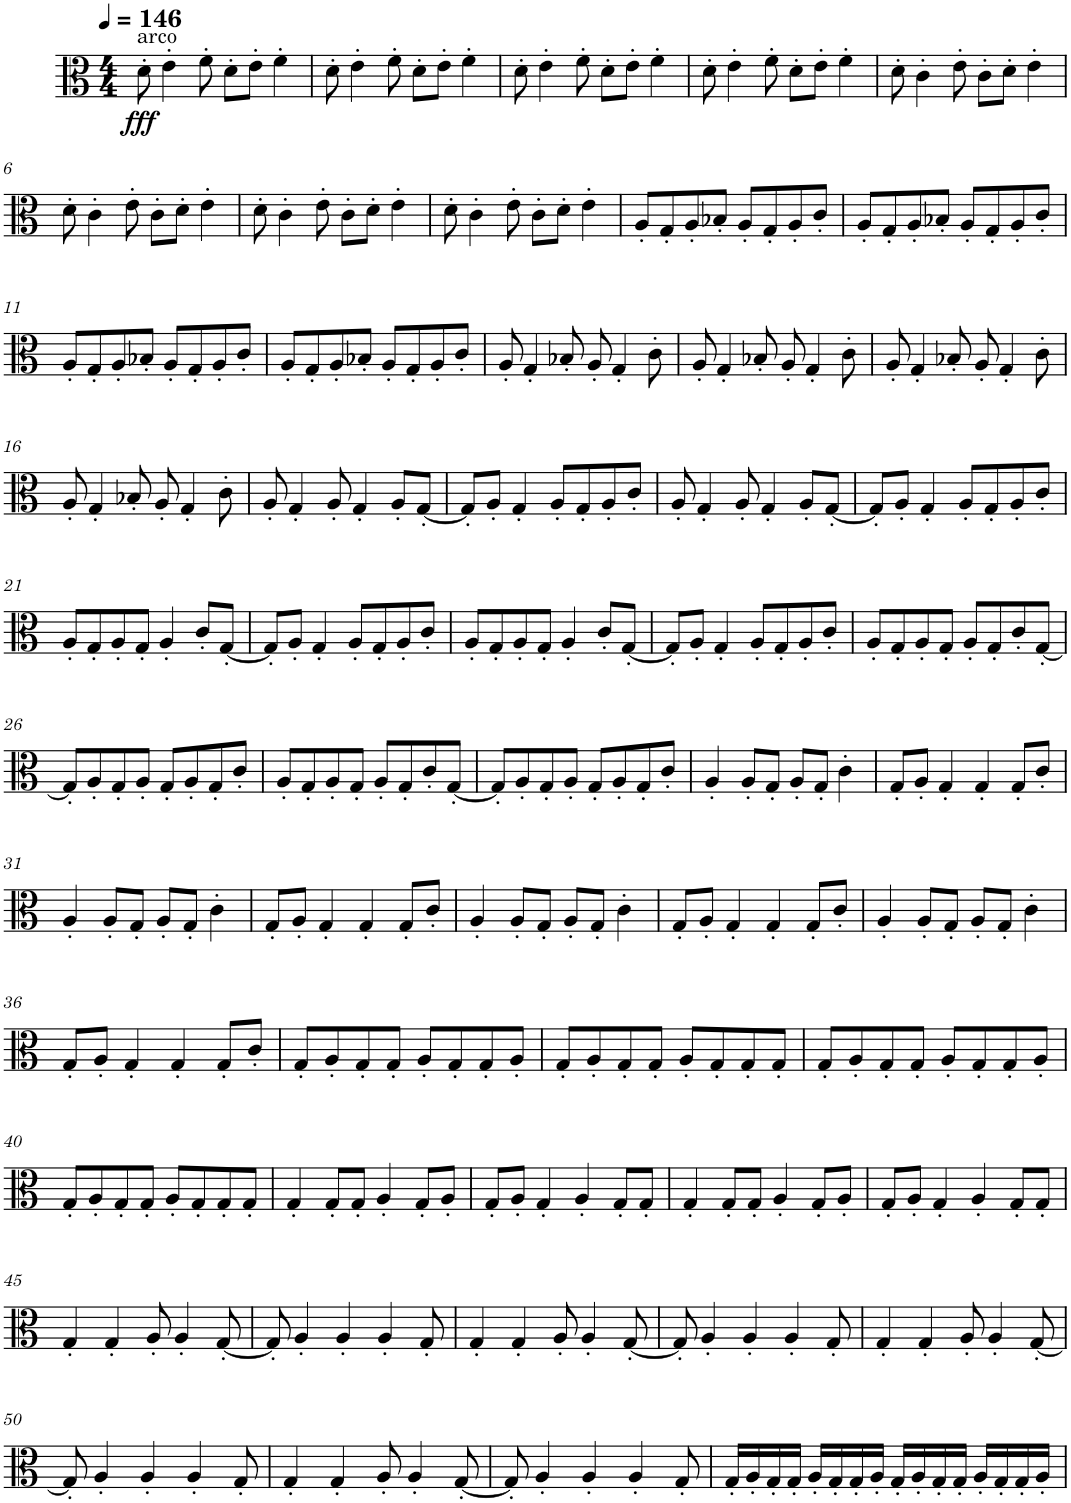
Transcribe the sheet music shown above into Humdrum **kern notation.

**kern	**dynam
*part1	*part1
*staff1	*staff1
*I"Viola	*
*I'Vla.	*
*clefC3	*
*k[]	*
*M4/4	*
*MM146	*
=1	=1
!LO:TX:a:t=arco	!
!	!LO:DY:b
8d'\	fff
4e'\	.
8f'\	.
8d'\L	.
8e'\J	.
4f'\	.
=2	=2
8d'\	.
4e'\	.
8f'\	.
8d'\L	.
8e'\J	.
4f'\	.
=3	=3
8d'\	.
4e'\	.
8f'\	.
8d'\L	.
8e'\J	.
4f'\	.
=4	=4
8d'\	.
4e'\	.
8f'\	.
8d'\L	.
8e'\J	.
4f'\	.
=5	=5
8d'\	.
4c'\	.
8e'\	.
8c'\L	.
8d'\J	.
4e'\	.
!!LO:LB:g=z
=6	=6
8d'\	.
4c'\	.
8e'\	.
8c'\L	.
8d'\J	.
4e'\	.
=7	=7
8d'\	.
4c'\	.
8e'\	.
8c'\L	.
8d'\J	.
4e'\	.
=8	=8
8d'\	.
4c'\	.
8e'\	.
8c'\L	.
8d'\J	.
4e'\	.
=9	=9
8A'/L	.
8G'/	.
8A'/	.
8B-X'/J	.
8A'/L	.
8G'/	.
8A'/	.
8c'/J	.
=10	=10
8A'/L	.
8G'/	.
8A'/	.
8B-X'/J	.
8A'/L	.
8G'/	.
8A'/	.
8c'/J	.
!!LO:LB:g=z
=11	=11
8A'/L	.
8G'/	.
8A'/	.
8B-X'/J	.
8A'/L	.
8G'/	.
8A'/	.
8c'/J	.
=12	=12
8A'/L	.
8G'/	.
8A'/	.
8B-X'/J	.
8A'/L	.
8G'/	.
8A'/	.
8c'/J	.
=13	=13
8A'/	.
4G'/	.
8B-X'/	.
8A'/	.
4G'/	.
8c'\	.
=14	=14
8A'/	.
4G'/	.
8B-X'/	.
8A'/	.
4G'/	.
8c'\	.
=15	=15
8A'/	.
4G'/	.
8B-X'/	.
8A'/	.
4G'/	.
8c'\	.
!!LO:LB:g=z
=16	=16
8A'/	.
4G'/	.
8B-X'/	.
8A'/	.
4G'/	.
8c'\	.
=17	=17
8A'/	.
4G'/	.
8A'/	.
4G'/	.
8A'/L	.
[8G'/J	.
=18	=18
8G'/L]	.
8A'/J	.
4G'/	.
8A'/L	.
8G'/	.
8A'/	.
8c'/J	.
=19	=19
8A'/	.
4G'/	.
8A'/	.
4G'/	.
8A'/L	.
[8G'/J	.
=20	=20
8G'/L]	.
8A'/J	.
4G'/	.
8A'/L	.
8G'/	.
8A'/	.
8c'/J	.
!!LO:LB:g=z
=21	=21
8A'/L	.
8G'/	.
8A'/	.
8G'/J	.
4A'/	.
8c'/L	.
[8G'/J	.
=22	=22
8G'/L]	.
8A'/J	.
4G'/	.
8A'/L	.
8G'/	.
8A'/	.
8c'/J	.
=23	=23
8A'/L	.
8G'/	.
8A'/	.
8G'/J	.
4A'/	.
8c'/L	.
[8G'/J	.
=24	=24
8G'/L]	.
8A'/J	.
4G'/	.
8A'/L	.
8G'/	.
8A'/	.
8c'/J	.
=25	=25
8A'/L	.
8G'/	.
8A'/	.
8G'/J	.
8A'/L	.
8G'/	.
8c'/	.
[8G'/J	.
!!LO:LB:g=z
=26	=26
8G'/L]	.
8A'/	.
8G'/	.
8A'/J	.
8G'/L	.
8A'/	.
8G'/	.
8c'/J	.
=27	=27
8A'/L	.
8G'/	.
8A'/	.
8G'/J	.
8A'/L	.
8G'/	.
8c'/	.
[8G'/J	.
=28	=28
8G'/L]	.
8A'/	.
8G'/	.
8A'/J	.
8G'/L	.
8A'/	.
8G'/	.
8c'/J	.
=29	=29
4A'/	.
8A'/L	.
8G'/J	.
8A'/L	.
8G'/J	.
4c'\	.
=30	=30
8G'/L	.
8A'/J	.
4G'/	.
4G'/	.
8G'/L	.
8c'/J	.
!!LO:LB:g=z
=31	=31
4A'/	.
8A'/L	.
8G'/J	.
8A'/L	.
8G'/J	.
4c'\	.
=32	=32
8G'/L	.
8A'/J	.
4G'/	.
4G'/	.
8G'/L	.
8c'/J	.
=33	=33
4A'/	.
8A'/L	.
8G'/J	.
8A'/L	.
8G'/J	.
4c'\	.
=34	=34
8G'/L	.
8A'/J	.
4G'/	.
4G'/	.
8G'/L	.
8c'/J	.
=35	=35
4A'/	.
8A'/L	.
8G'/J	.
8A'/L	.
8G'/J	.
4c'\	.
!!LO:LB:g=z
=36	=36
8G'/L	.
8A'/J	.
4G'/	.
4G'/	.
8G'/L	.
8c'/J	.
=37	=37
8G'/L	.
8A'/	.
8G'/	.
8G'/J	.
8A'/L	.
8G'/	.
8G'/	.
8A'/J	.
=38	=38
8G'/L	.
8A'/	.
8G'/	.
8G'/J	.
8A'/L	.
8G'/	.
8G'/	.
8G'/J	.
=39	=39
8G'/L	.
8A'/	.
8G'/	.
8G'/J	.
8A'/L	.
8G'/	.
8G'/	.
8A'/J	.
!!LO:LB:g=z
=40	=40
8G'/L	.
8A'/	.
8G'/	.
8G'/J	.
8A'/L	.
8G'/	.
8G'/	.
8G'/J	.
=41	=41
4G'/	.
8G'/L	.
8G'/J	.
4A'/	.
8G'/L	.
8A'/J	.
=42	=42
8G'/L	.
8A'/J	.
4G'/	.
4A'/	.
8G'/L	.
8G'/J	.
=43	=43
4G'/	.
8G'/L	.
8G'/J	.
4A'/	.
8G'/L	.
8A'/J	.
=44	=44
8G'/L	.
8A'/J	.
4G'/	.
4A'/	.
8G'/L	.
8G'/J	.
!!LO:LB:g=z
=45	=45
4G'/	.
4G'/	.
8A'/	.
4A'/	.
[8G'/	.
=46	=46
8G'/]	.
4A'/	.
4A'/	.
4A'/	.
8G'/	.
=47	=47
4G'/	.
4G'/	.
8A'/	.
4A'/	.
[8G'/	.
=48	=48
8G'/]	.
4A'/	.
4A'/	.
4A'/	.
8G'/	.
=49	=49
4G'/	.
4G'/	.
8A'/	.
4A'/	.
[8G'/	.
!!LO:LB:g=z
=50	=50
8G'/]	.
4A'/	.
4A'/	.
4A'/	.
8G'/	.
=51	=51
4G'/	.
4G'/	.
8A'/	.
4A'/	.
[8G'/	.
=52	=52
8G'/]	.
4A'/	.
4A'/	.
4A'/	.
8G'/	.
=53	=53
16G'/LL	.
16A'/	.
16G'/	.
16G'/JJ	.
16A'/LL	.
16G'/	.
16G'/	.
16A'/JJ	.
16G'/LL	.
16A'/	.
16G'/	.
16G'/JJ	.
16A'/LL	.
16G'/	.
16G'/	.
16A'/JJ	.
=	=
*-	*-
